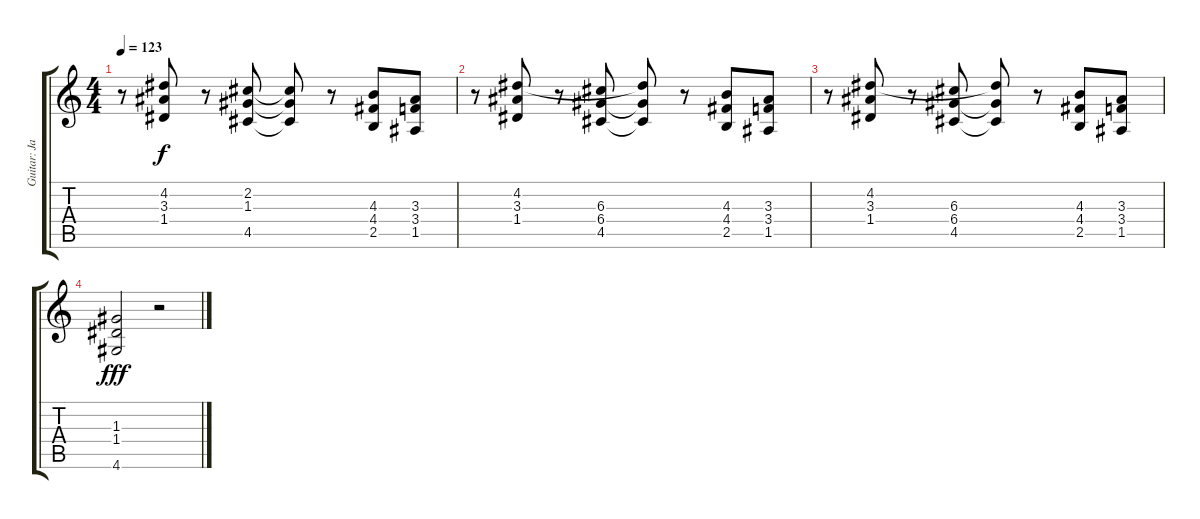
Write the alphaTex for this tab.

\track ("Guitar: Jake" "Guitar: Ja") {instrument overdrivenguitar}
\staff {score tabs}
\tuning (E4 B3 G3 D3 A2 E2) {hide}
\ts (4 4)
\tempo 123
\clef g2
\ks c
r.8{dy f} (4.2 3.3 1.4).8 r.8 (2.2 1.3 4.5).8 (2.2{t} 1.3{t} 4.5{t}).8 r.8 (4.3 4.4 2.5).8 (3.3 3.4 1.5).8 |
r.8 (4.2 3.3 1.4).8 r.8 (6.3 6.4 4.5).8 (4.2{t} 6.4{t} 4.5{t}).8 r.8 (4.3 4.4 2.5).8 (3.3 3.4 1.5).8 |
r.8 (4.2 3.3 1.4).8 r.8 (6.3 6.4 4.5).8 (4.2{t} 6.4{t} 4.5{t}).8 r.8 (4.3 4.4 2.5).8 (3.3 3.4 1.5).8 |
(1.3 1.4 4.6).2{dy fff} r.2
